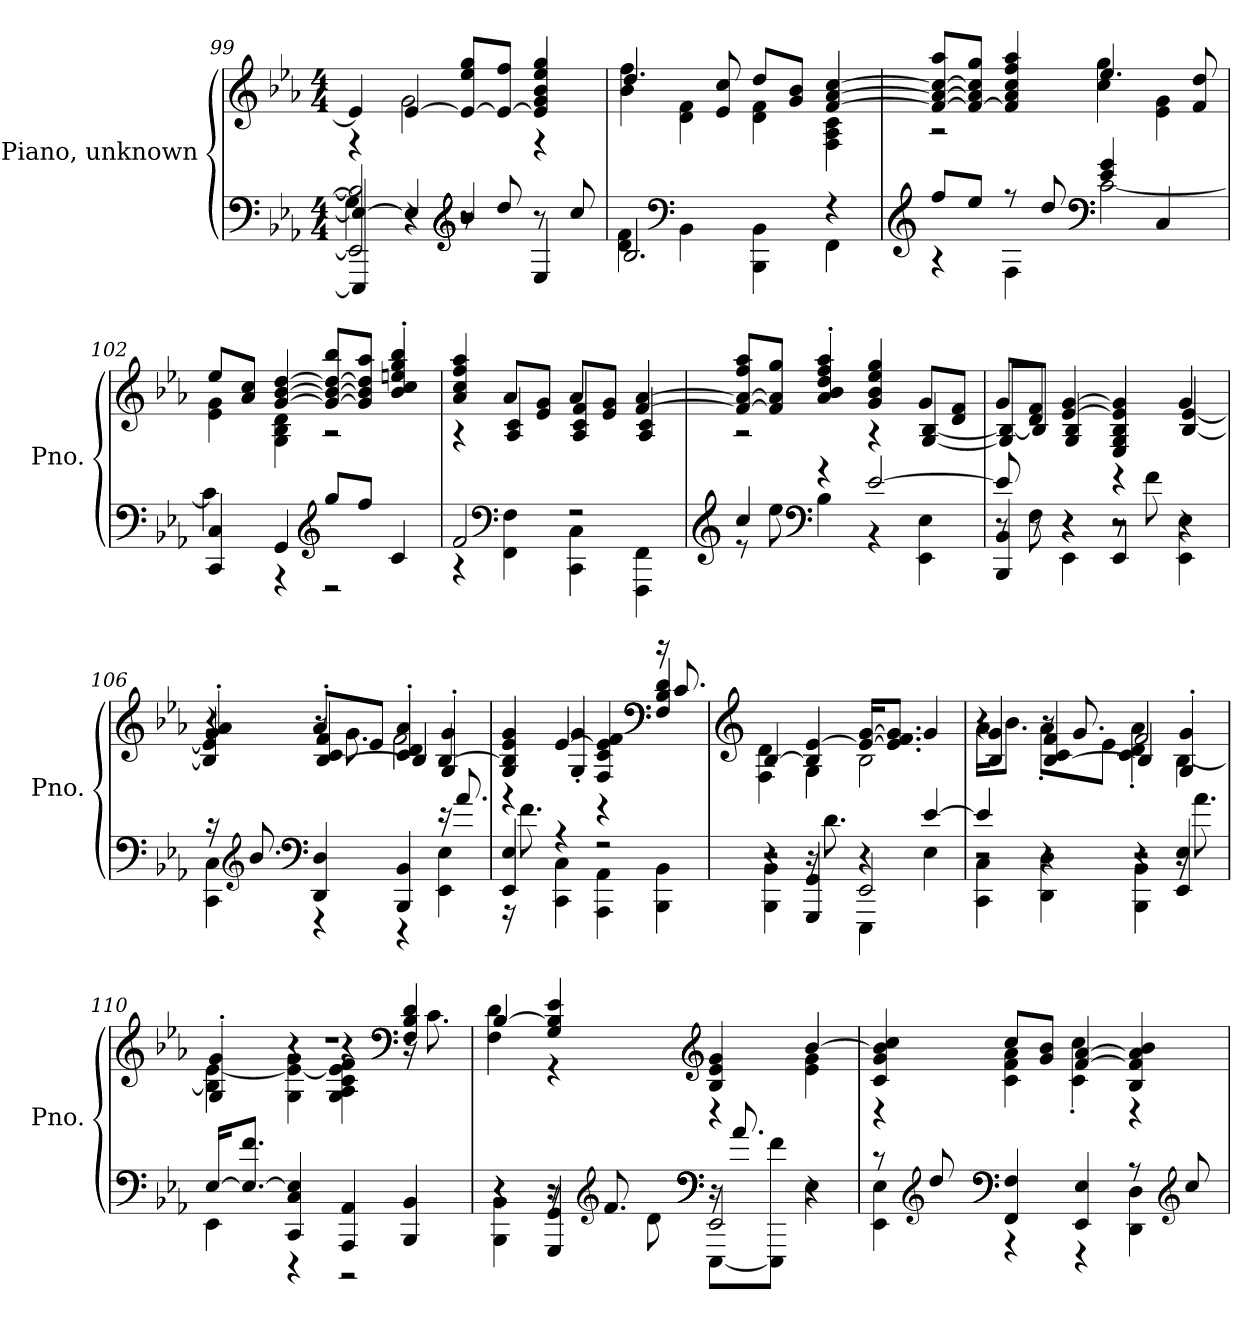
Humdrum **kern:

**kern	**kern
*part1	*part1
*staff2	*staff1
*I"Piano, unknown	*
*I'Pno.	*
*clefF4	*clefG2
*k[b-e-a-]	*k[b-e-a-]
*M4/4	*M4/4
=99	=99
*^	*^
*	*^	*	*
2EE-/] 2B-/]	4G\]	4EEE-/] 4E-/_	4e-/]	4r
.	4r	4E-/]	[4e-/	2g\
*clefG2	*	*	*	*
8r	2r	4b-/	8e-/_ 8ee-/ 8gg/L	.
8dd/	.	.	8e-/_ 8ff/J	.
8r	.	4E-/	4e-/] 4g/ 4b-/ 4ee-/ 4gg/	4r
8cc/	.	.	.	.
*	*v	*v	*	*
=100	=100	=100	=100
2.B-/	4d\ 4f\	4.dd/	4b-\ 4ff\
*clefF4	*	*	*
.	4BB-\	.	4d\ 4f\
.	.	8e-/ 8cc/	.
.	4BBB-\ 4BB-\	8dd/L	4d\ 4f\
.	.	8g/ 8b-/J	.
4r	4FF\	[4f/ [4a-/ [4cc/	4F\ 4A-\ 4c\
=101	=101	=101	=101
*clefG2	*	*	*
8ff/L	4r	8f/_ 8a-/_ 8cc/_ 8aa-/L	2r
8ee-/J	.	8f/_ 8a-/] 8cc/] 8gg/J	.
8r	4F\	4f/] 4a-/ 4cc/ 4ff/ 4aa-/	.
8dd/	.	.	.
*clefF4	*	*	*
4e-/ 4g/	[2c\	4.ee-/	4cc\ 4gg\
4C/	.	.	4e-\ 4g\
.	.	8f/ 8dd/	.
!!LO:LB:g=z	!!
=102	=102	=102	=102
4CC/ 4C/	4c\]	8ee-/L	4e-\ 4g\
.	.	8a-/ 8cc/J	.
4GG/	4r	[4g/ [4b-/ [4dd/	4G\ 4B-\ 4d\
*clefG2	*	*	*
8gg/L	2r	8g/_ 8b-/_ 8dd/_ 8bb-/L	2r
8ff/J	.	8g/] 8b-/] 8dd/] 8aa-/J	.
4c/	.	4b-/' 4cc/' 4een/' 4gg/' 4bb-/'	.
=103	=103	=103	=103
2f/	4r	4a-/ 4cc/ 4ff/ 4aa-/	4r
*clefF4	*	*	*
.	4FF\ 4F\	8a-/L	4A-/ 4c/
.	.	8e-/ 8g/J	.
2r	4CC\ 4C\	8a-/L	4A-/ 4c/ 4f/
.	.	8e-/ 8g/J	.
.	4FFF\ 4FF\	[4f/ [4a-/	4A-/ 4c/
=104	=104	=104	=104
*clefG2	*	*	*
4cc/	8r	8f/_ 8a-/_ 8ff/ 8aa-/L	2r
.	8ee-\	8f/] 8a-/] 8gg/J	.
*clefF4	*	*	*
4r	4B-\	4a-/' 4b-/' 4dd/' 4ff/' 4aa-/'	.
[2e-/	4r	4g/ 4b-/ 4ee-/ 4gg/	4r
.	4EE-\ 4E-\	8g/L	[4G/ [4B-/
.	.	8d/ 8f/J	.
=105	=105	=105	=105
*	*^	*	*
8e-/]	8r	4BBB-/ 4BB-/	8g/L	8G/] 8B-/_L
8r	8F\	.	8d/ 8f/J	8B-/J]
4r	4EE-\	4r	[4e-/ [4g/	4G/ 4B-/
2r	8r	4EE-/	4E-/ 4G/ 4B-/ 4e-/] 4g/]	4r
.	8f\	.	.	.
.	4EE-\ 4E-\	4r	4g/	[4B-/ [4e-/
*	*v	*v	*	*
!!LO:LB:g=z
=106	=106	=106	=106
*	*	*	*^
16r	4CC\ 4C\	4g/' 4a-/'	4r	4B-/] 4e-/]
*clefG2	*	*	*	*
8.b-/	.	.	.	.
*clefF4	*	*	*	*
4DD/ 4D/	4r	8a-'/L	16r	[4B-/ 4c/ 4f/
.	.	.	8.g\	.
.	.	8e-/J	.	.
4BBB-/ 4BB-/	4r	4c/' 4d/' 4a-/'	2f\	4B-/]
16r	4EE-\ 4E-\	[4B-/	.	4G/' 4g/'
8.a-/	.	.	.	.
*	*	*	*v	*v
=107	=107	=107	=107
4EE-/ 4E-/	16r	4G/ 4B-/] 4e-/ 4g/	4r
.	8.f\	.	.
4r	4CC\ 4C\	[4e-/	4G/' 4g/'
2r	4AAA-\ 4AA-\	4F/ 4c/ 4e-/] 4f/	4r
*	*	*clefF4	*
.	4BBB-\ 4BB-\	16r	4F/ 4B-/ 4d/
.	.	8.c/	.
*v	*v	*	*
=108	=108	=108
*	*clefG2	*
*^	*	*
*	*^	*	*
2r	4BBB-\ 4BB-\	4r	[4B-/	4F\ 4d\
.	16r	4GGG/ 4GG/	4B-/] [4e-/	4G\
.	8.d\	.	.	.
4r	4EEE-\	2EE-/	16e-/_ [16g/KL	2B-\
.	.	.	8.e-/] 8.f/ 8.g/]J	.
[4e-/	4E-\	.	4g/	.
!!LO:LB:g=z
=109	=109	=109	=109	=109
*	*	*	*	*^
4e-/]	4CC\ 4C\	2r	4r	16a-\KL	4B-/ 4g/
.	.	.	.	8.b-\J	.
4r	4DD\ 4D\	.	16r	8a-'\L	[4B-/ 4c/ 4f/
.	.	.	8.g/	.	.
.	.	.	.	8e-\J	.
2r	4BBB-\ 4BB-\	4r	2f/	4c\' 4d\' 4a-\'	4B-/]
.	16r	4EE-/ 4E-/	.	[4B-\	4G/' 4g/'
.	8.a-\	.	.	.	.
*	*v	*v	*	*	*
=110	=110	=110	=110	=110
[16E-/KL	4EE-\	1r	4B-\] [4e-\	4G/' 4g/'
8.E-/_ 8.f/J	.	.	.	.
4CC/ 4C/ 4E-/]	4r	.	4G\ 4e-\_ 4g\	4r
4AAA-/ 4AA-/	2r	.	4G\ 4A-\ 4c\ 4e-\] 4f\	4r
*	*	*clefF4	*	*
4BBB-/ 4BB-/	.	.	16r	4F/ 4B-/ 4d/
.	.	.	8.c\	.
*	*	*	*v	*v
=111	=111	=111	=111
*	*^	*	*
4r	4BBB-\ 4BB-\	4r	[4B-/	4F\ 4d\
16r	8r	4GGG/ 4GG/	4G/ 4B-/] 4e-/	4r
*clefG2	*	*	*	*
8.f/	.	.	.	.
.	8d\	.	.	.
*clefF4	*	*	*clefG2	*
16r	[8EEE-\L	2EE-/	4B-/ 4e-/ 4g/	4r
8.a-/	.	.	.	.
.	8EEE-\] 8f\J	.	.	.
4r	4E-\	.	[4b-/	4e-\ 4g\
*	*v	*v	*	*
!!LO:LB:g=z	!!
=112	=112	=112	=112
8r	4EE-\ 4E-\	4c/ 4g/ 4b-/] 4cc/	4r
*clefG2	*	*	*
8dd/	.	.	.
*clefF4	*	*	*
4FF/ 4F/	4r	8cc/L	4c\ 4f\ 4a-\
.	.	8g/ 8b-/J	.
4EE-/ 4E-/	4r	[4f/ [4a-/	4c\' 4cc\'
8r	4DD\ 4D\	4B-/ 4f/] 4a-/] 4b-/	4r
*clefG2	*	*	*
8cc/	.	.	.
*v	*v	*	*
*	*v	*v
=	=
*-	*-
